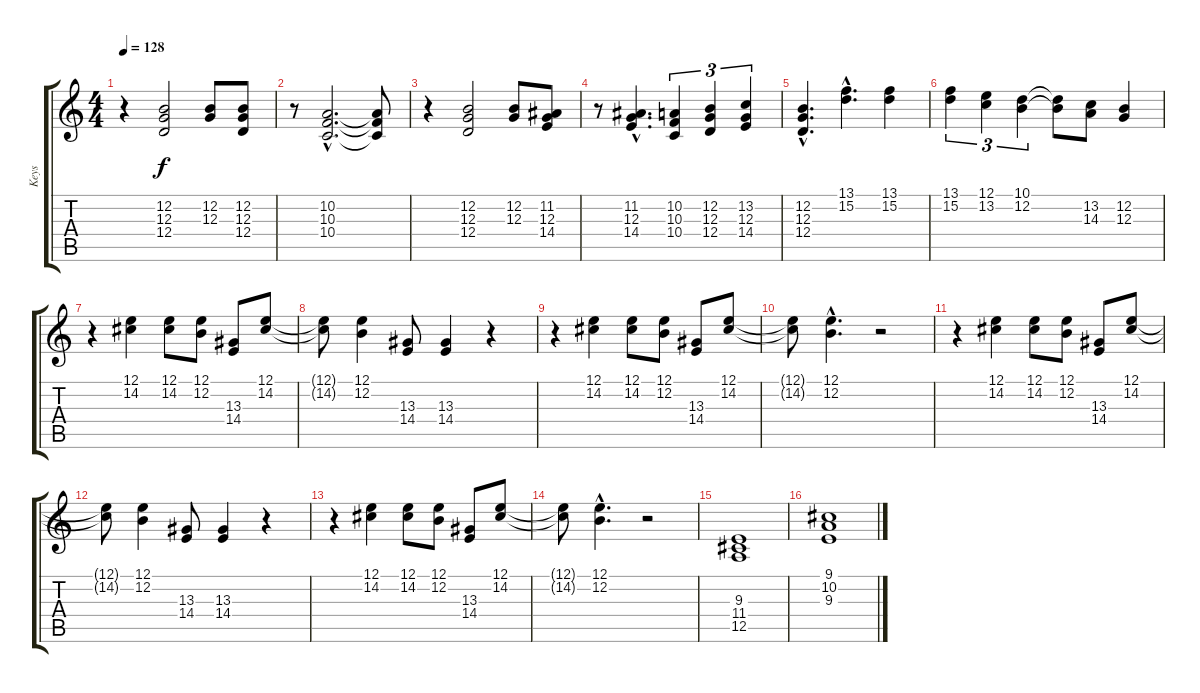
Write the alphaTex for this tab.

\track ("Keys" "Keys") {instrument rockorgan}
\staff {score tabs}
\tuning (E4 B3 G3 D3 A2 E2) {hide}
\ts (4 4)
\tempo 128
\clef g2
\ks c
r.4{dy f} (12.2 12.3 12.4).2 (12.2 12.3).8 (12.2 12.3 12.4).8 |
r.8 (10.2{hac} 10.3{hac} 10.4{hac}).2{d} (10.2{t} 10.3{t} 10.4{t}).8 |
r.4 (12.2 12.3 12.4).2 (12.2 12.3).8 (11.2 12.3 14.4).8 |
r.8 (11.2{hac} 12.3{hac} 14.4{hac}).4{d} (10.2 10.3 10.4).4{tu (3 2)} (12.2 12.3 12.4).4{tu (3 2)} (13.2 12.3 14.4).4{tu (3 2)} |
(12.2{hac} 12.3{hac} 12.4{hac}).4{d} (13.1{hac} 15.2{hac}).4{d} (13.1 15.2).4 |
(13.1 15.2).4{tu (3 2)} (12.1 13.2).4{tu (3 2)} (10.1 12.2).4{tu (3 2)} (10.1{t} 12.2{t}).8 (13.2 14.3).8 (12.2 12.3).4 |
r.4 (12.1 14.2).4 (12.1 14.2).8 (12.1 12.2).8 (13.3 14.4).8 (12.1 14.2).8 |
(12.1{t} 14.2{t}).8 (12.1 12.2).4 (13.3 14.4).8 (13.3 14.4).4 r.4 |
r.4 (12.1 14.2).4 (12.1 14.2).8 (12.1 12.2).8 (13.3 14.4).8 (12.1 14.2).8 |
(12.1{t} 14.2{t}).8 (12.1{hac} 12.2{hac}).4{d} r.2 |
r.4 (12.1 14.2).4 (12.1 14.2).8 (12.1 12.2).8 (13.3 14.4).8 (12.1 14.2).8 |
(12.1{t} 14.2{t}).8 (12.1 12.2).4 (13.3 14.4).8 (13.3 14.4).4 r.4 |
r.4 (12.1 14.2).4 (12.1 14.2).8 (12.1 12.2).8 (13.3 14.4).8 (12.1 14.2).8 |
(12.1{t} 14.2{t}).8 (12.1{hac} 12.2{hac}).4{d} r.2 |
(9.3 11.4 12.5).1 |
(9.1 10.2 9.3).1
